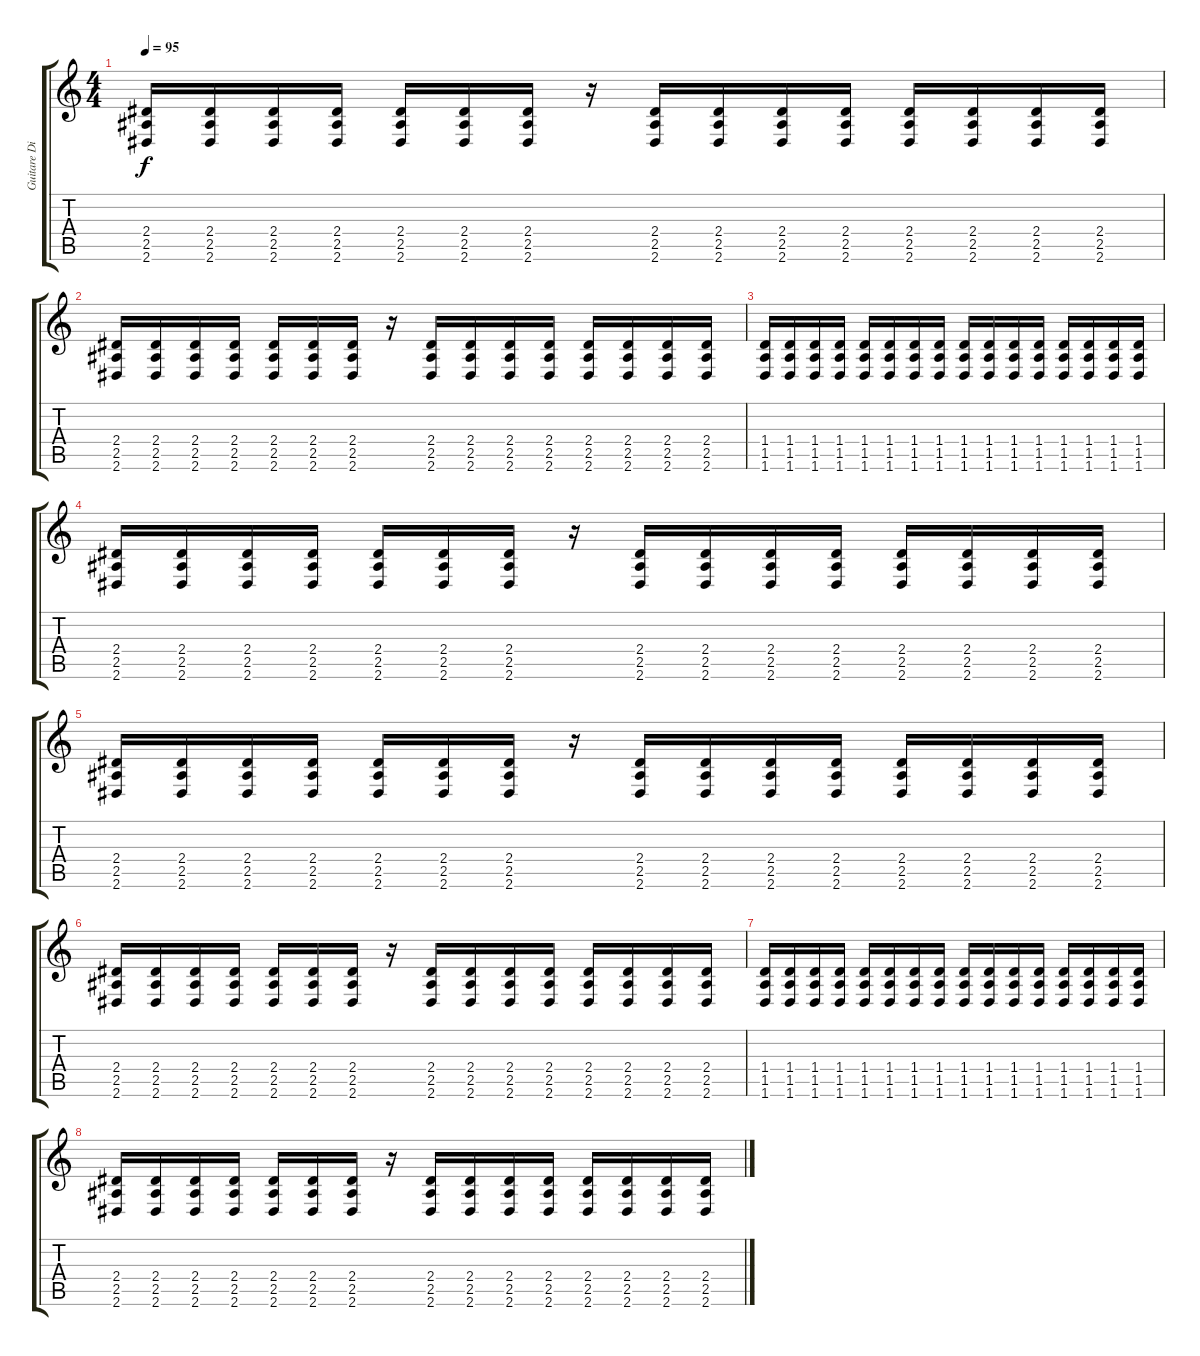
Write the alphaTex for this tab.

\track ("Guitare Distortion 2" "Guitare Di") {instrument distortionguitar}
\staff {score tabs}
\tuning (Eb4 Bb3 Gb3 Db3 Ab2 Db2) {hide}
\ts (4 4)
\tempo 95
\clef g2
\ks c
(2.4 2.5 2.6).16{dy f} (2.4 2.5 2.6).16 (2.4 2.5 2.6).16 (2.4 2.5 2.6).16 (2.4 2.5 2.6).16 (2.4 2.5 2.6).16 (2.4 2.5 2.6).16 r.16 (2.4 2.5 2.6).16 (2.4 2.5 2.6).16 (2.4 2.5 2.6).16 (2.4 2.5 2.6).16 (2.4 2.5 2.6).16 (2.4 2.5 2.6).16 (2.4 2.5 2.6).16 (2.4 2.5 2.6).16 |
(2.4 2.5 2.6).16 (2.4 2.5 2.6).16 (2.4 2.5 2.6).16 (2.4 2.5 2.6).16 (2.4 2.5 2.6).16 (2.4 2.5 2.6).16 (2.4 2.5 2.6).16 r.16 (2.4 2.5 2.6).16 (2.4 2.5 2.6).16 (2.4 2.5 2.6).16 (2.4 2.5 2.6).16 (2.4 2.5 2.6).16 (2.4 2.5 2.6).16 (2.4 2.5 2.6).16 (2.4 2.5 2.6).16 |
(1.4 1.5 1.6).16 (1.4 1.5 1.6).16 (1.4 1.5 1.6).16 (1.4 1.5 1.6).16 (1.4 1.5 1.6).16 (1.4 1.5 1.6).16 (1.4 1.5 1.6).16 (1.4 1.5 1.6).16 (1.4 1.5 1.6).16 (1.4 1.5 1.6).16 (1.4 1.5 1.6).16 (1.4 1.5 1.6).16 (1.4 1.5 1.6).16 (1.4 1.5 1.6).16 (1.4 1.5 1.6).16 (1.4 1.5 1.6).16 |
(2.4 2.5 2.6).16 (2.4 2.5 2.6).16 (2.4 2.5 2.6).16 (2.4 2.5 2.6).16 (2.4 2.5 2.6).16 (2.4 2.5 2.6).16 (2.4 2.5 2.6).16 r.16 (2.4 2.5 2.6).16 (2.4 2.5 2.6).16 (2.4 2.5 2.6).16 (2.4 2.5 2.6).16 (2.4 2.5 2.6).16 (2.4 2.5 2.6).16 (2.4 2.5 2.6).16 (2.4 2.5 2.6).16 |
(2.4 2.5 2.6).16 (2.4 2.5 2.6).16 (2.4 2.5 2.6).16 (2.4 2.5 2.6).16 (2.4 2.5 2.6).16 (2.4 2.5 2.6).16 (2.4 2.5 2.6).16 r.16 (2.4 2.5 2.6).16 (2.4 2.5 2.6).16 (2.4 2.5 2.6).16 (2.4 2.5 2.6).16 (2.4 2.5 2.6).16 (2.4 2.5 2.6).16 (2.4 2.5 2.6).16 (2.4 2.5 2.6).16 |
(2.4 2.5 2.6).16 (2.4 2.5 2.6).16 (2.4 2.5 2.6).16 (2.4 2.5 2.6).16 (2.4 2.5 2.6).16 (2.4 2.5 2.6).16 (2.4 2.5 2.6).16 r.16 (2.4 2.5 2.6).16 (2.4 2.5 2.6).16 (2.4 2.5 2.6).16 (2.4 2.5 2.6).16 (2.4 2.5 2.6).16 (2.4 2.5 2.6).16 (2.4 2.5 2.6).16 (2.4 2.5 2.6).16 |
(1.4 1.5 1.6).16 (1.4 1.5 1.6).16 (1.4 1.5 1.6).16 (1.4 1.5 1.6).16 (1.4 1.5 1.6).16 (1.4 1.5 1.6).16 (1.4 1.5 1.6).16 (1.4 1.5 1.6).16 (1.4 1.5 1.6).16 (1.4 1.5 1.6).16 (1.4 1.5 1.6).16 (1.4 1.5 1.6).16 (1.4 1.5 1.6).16 (1.4 1.5 1.6).16 (1.4 1.5 1.6).16 (1.4 1.5 1.6).16 |
(2.4 2.5 2.6).16 (2.4 2.5 2.6).16 (2.4 2.5 2.6).16 (2.4 2.5 2.6).16 (2.4 2.5 2.6).16 (2.4 2.5 2.6).16 (2.4 2.5 2.6).16 r.16 (2.4 2.5 2.6).16 (2.4 2.5 2.6).16 (2.4 2.5 2.6).16 (2.4 2.5 2.6).16 (2.4 2.5 2.6).16 (2.4 2.5 2.6).16 (2.4 2.5 2.6).16 (2.4 2.5 2.6).16
